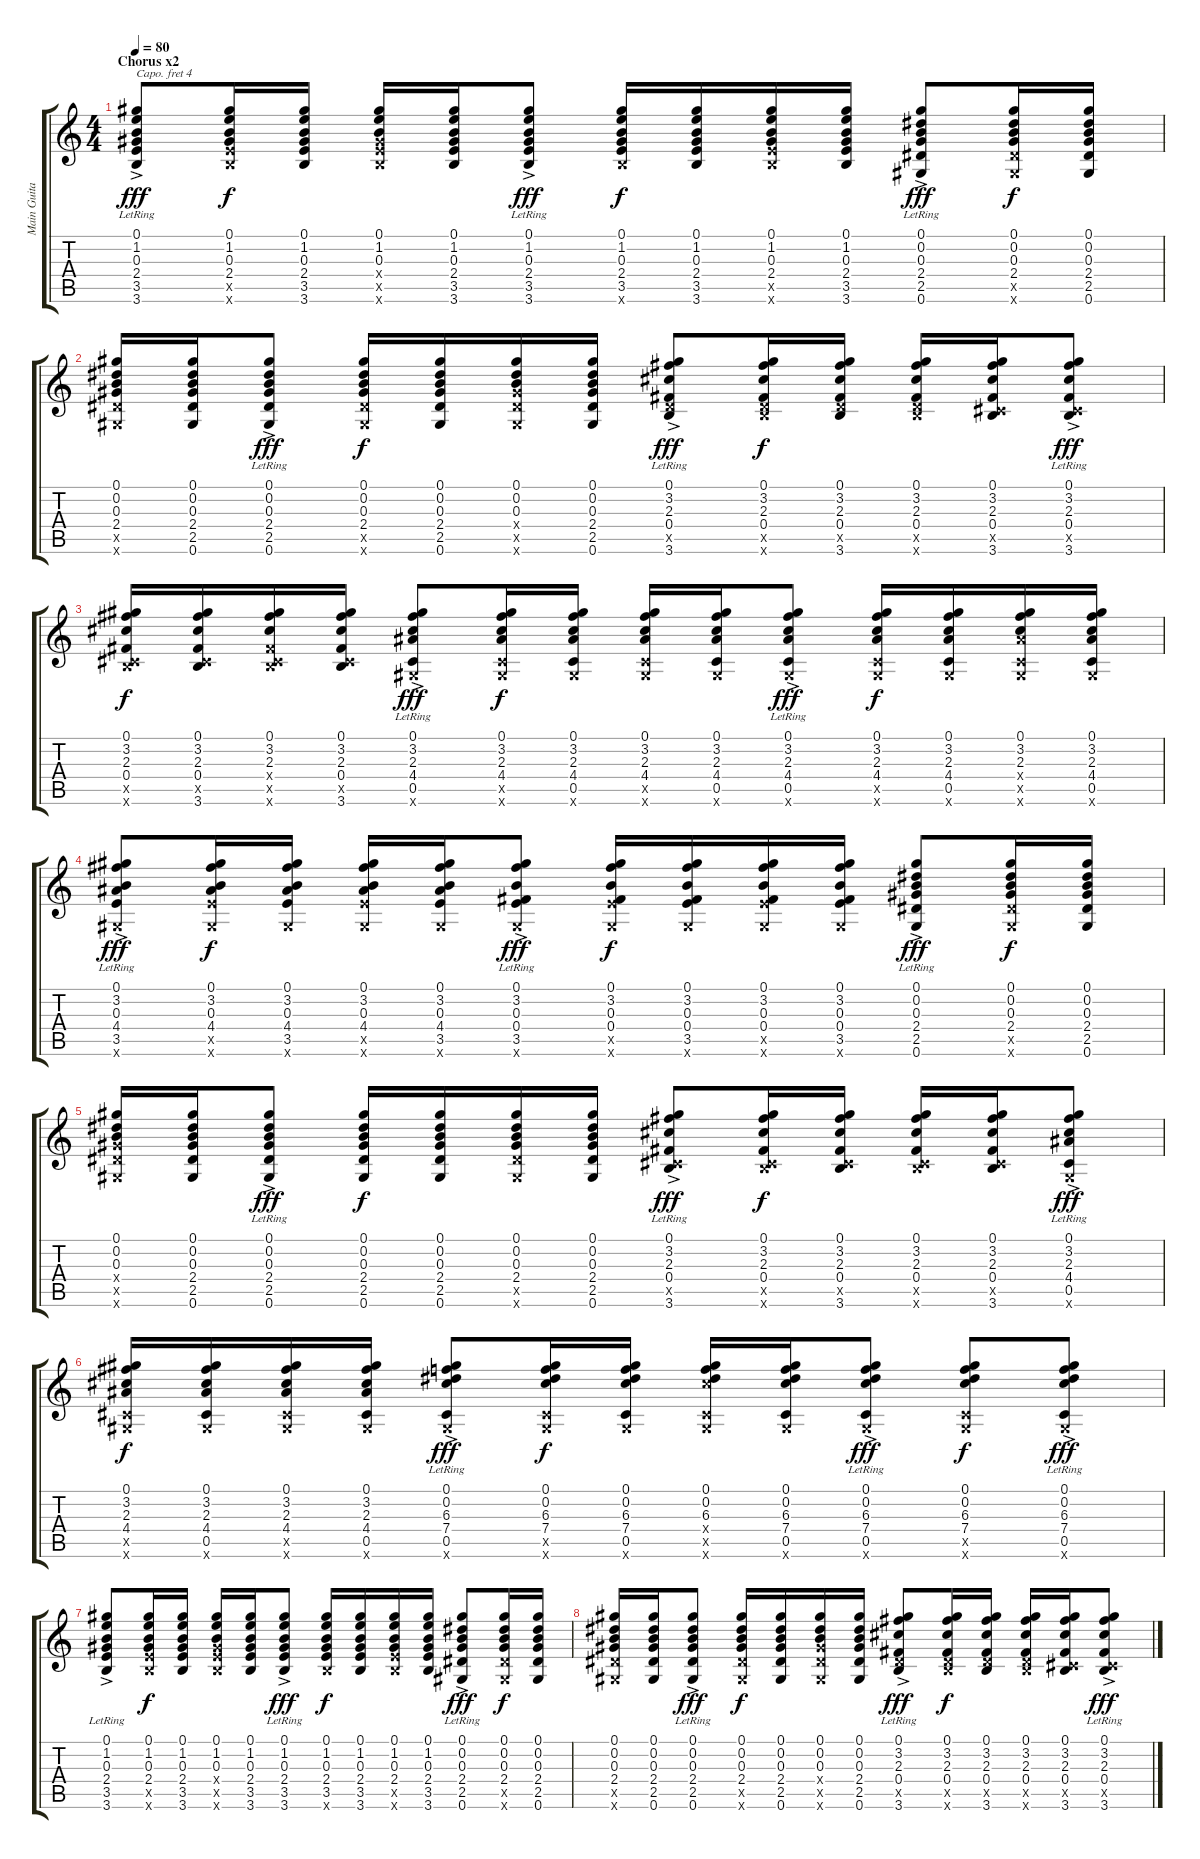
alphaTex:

\track ("Main Guitar" "Main Guita") {instrument acousticguitarsteel}
\staff {score tabs}
\capo 4
\tuning (E4 B3 G3 D3 A2 E2) {hide}
\ts (4 4)
\section ("" "Chorus x2")
\tempo 80
\clef g2
\ks c
(0.1{ac lr} 1.2{ac lr} 0.3{ac lr} 2.4{ac lr} 3.5{ac lr} 3.6{ac lr}).8{dy fff} (0.1 1.2 0.3 2.4 3.5{x} 3.6{x}).16{dy f} (0.1 1.2 0.3 2.4 3.5 3.6).16 (0.1 1.2 0.3 2.4{x} 3.5{x} 3.6{x}).16 (0.1 1.2 0.3 2.4 3.5 3.6).16 (0.1{ac lr} 1.2{ac lr} 0.3{ac lr} 2.4{ac lr} 3.5{ac lr} 3.6{ac lr}).8{dy fff} (0.1 1.2 0.3 2.4 3.5 3.6{x}).16{dy f} (0.1 1.2 0.3 2.4 3.5 3.6).16 (0.1 1.2 0.3 2.4 3.5{x} 3.6{x}).16 (0.1 1.2 0.3 2.4 3.5 3.6).16 (0.1{ac lr} 0.2{ac lr} 0.3{ac lr} 2.4{ac lr} 2.5{ac lr} 0.6{ac lr}).8{dy fff} (0.1 0.2 0.3 2.4 2.5{x} 0.6{x}).16{dy f} (0.1 0.2 0.3 2.4 2.5 0.6).16 |
(0.1 0.2 0.3 2.4 2.5{x} 0.6{x}).16 (0.1 0.2 0.3 2.4 2.5 0.6).16 (0.1{ac lr} 0.2{ac lr} 0.3{ac lr} 2.4{ac lr} 2.5{ac lr} 0.6{ac lr}).8{dy fff} (0.1 0.2 0.3 2.4 2.5{x} 0.6{x}).16{dy f} (0.1 0.2 0.3 2.4 2.5 0.6).16 (0.1 0.2 0.3 2.4{x} 2.5{x} 0.6{x}).16 (0.1 0.2 0.3 2.4 2.5 0.6).16 (0.1{ac lr} 3.2{ac lr} 2.3{ac lr} 0.4{ac lr} 2.5{ac x} 3.6{ac lr}).8{dy fff} (0.1 3.2 2.3 0.4 2.5{x} 3.6{x}).16{dy f} (0.1 3.2 2.3 0.4 2.5{x} 3.6).16 (0.1 3.2 2.3 0.4 2.5{x} 3.6{x}).16 (0.1 3.2 2.3 0.4 0.5{x} 3.6).16 (0.1{ac lr} 3.2{ac lr} 2.3{ac lr} 0.4{ac lr} 0.5{ac x} 3.6{ac lr}).8{dy fff} |
(0.1 3.2 2.3 0.4 0.5{x} 3.6{x}).16{dy f} (0.1 3.2 2.3 0.4 0.5{x} 3.6).16 (0.1 3.2 2.3 0.4{x} 0.5{x} 3.6{x}).16 (0.1 3.2 2.3 0.4 0.5{x} 3.6).16 (0.1{ac lr} 3.2{ac lr} 2.3{ac lr} 4.4{ac lr} 0.5{ac lr} 0.6{ac x}).8{dy fff} (0.1 3.2 2.3 4.4 0.5{x} 0.6{x}).16{dy f} (0.1 3.2 2.3 4.4 0.5 0.6{x}).16 (0.1 3.2 2.3 4.4 0.5{x} 0.6{x}).16 (0.1 3.2 2.3 4.4 0.5 0.6{x}).16 (0.1{ac lr} 3.2{ac lr} 2.3{ac lr} 4.4{ac lr} 0.5{ac lr} 0.6{ac x}).8{dy fff} (0.1 3.2 2.3 4.4 0.5{x} 0.6{x}).16{dy f} (0.1 3.2 2.3 4.4 0.5 0.6{x}).16 (0.1 3.2 2.3 4.4{x} 0.5{x} 0.6{x}).16 (0.1 3.2 2.3 4.4 0.5 0.6{x}).16 |
(0.1{ac lr} 3.2{ac lr} 0.3{ac lr} 4.4{ac} 3.5{ac lr} 0.6{ac x}).8{dy fff} (0.1 3.2 0.3 4.4 3.5{x} 0.6{x}).16{dy f} (0.1 3.2 0.3 4.4 3.5 0.6{x}).16 (0.1 3.2 0.3 4.4 3.5{x} 0.6{x}).16 (0.1 3.2 0.3 4.4 3.5 0.6{x}).16 (0.1{ac lr} 3.2{ac lr} 0.3{ac lr} 0.4{ac lr} 3.5{ac lr} 0.6{ac x}).8{dy fff} (0.1 3.2 0.3 0.4 3.5{x} 0.6{x}).16{dy f} (0.1 3.2 0.3 0.4 3.5 0.6{x}).16 (0.1 3.2 0.3 0.4 3.5{x} 0.6{x}).16 (0.1 3.2 0.3 0.4 3.5 0.6{x}).16 (0.1{ac lr} 0.2{ac lr} 0.3{ac lr} 2.4{ac lr} 2.5{ac lr} 0.6{ac lr}).8{dy fff} (0.1 0.2 0.3 2.4 2.5{x} 0.6{x}).16{dy f} (0.1 0.2 0.3 2.4 2.5 0.6).16 |
(0.1 0.2 0.3 2.4{x} 2.5{x} 0.6{x}).16 (0.1 0.2 0.3 2.4 2.5 0.6).16 (0.1{ac lr} 0.2{ac} 0.3{ac lr} 2.4{ac lr} 2.5{ac lr} 0.6{ac lr}).8{dy fff} (0.1 0.2 0.3 2.4 2.5 0.6).16{dy f} (0.1 0.2 0.3 2.4 2.5 0.6).16 (0.1 0.2 0.3 2.4 2.5{x} 0.6{x}).16 (0.1 0.2 0.3 2.4 2.5 0.6).16 (0.1{ac lr} 3.2{ac lr} 2.3{ac lr} 0.4{ac lr} 0.5{ac x} 3.6{ac lr}).8{dy fff} (0.1 3.2 2.3 0.4 0.5{x} 3.6{x}).16{dy f} (0.1 3.2 2.3 0.4 0.5{x} 3.6).16 (0.1 3.2 2.3 0.4 0.5{x} 3.6{x}).16 (0.1 3.2 2.3 0.4 0.5{x} 3.6).16 (0.1{ac lr} 3.2{lr} 2.3{ac lr} 4.4{ac lr} 0.5{ac lr} 0.6{ac x}).8{dy fff} |
(0.1 3.2 2.3 4.4 0.5{x} 0.6{x}).16{dy f} (0.1 3.2 2.3 4.4 0.5 0.6{x}).16 (0.1 3.2 2.3 4.4 0.5{x} 0.6{x}).16 (0.1 3.2 2.3 4.4 0.5 0.6{x}).16 (0.1{ac lr} 0.2{ac lr} 6.3{ac lr} 7.4{ac lr} 0.5{ac lr} 0.6{ac x}).8{dy fff} (0.1 0.2 6.3 7.4 0.5{x} 0.6{x}).16{dy f} (0.1 0.2 6.3 7.4 0.5 0.6{x}).16 (0.1 0.2 6.3 7.4{x} 0.5{x} 0.6{x}).16 (0.1 0.2 6.3 7.4 0.5 0.6{x}).16 (0.1{ac lr} 0.2{ac lr} 6.3{ac lr} 7.4{ac lr} 0.5{ac lr} 0.6{ac x}).8{dy fff} (0.1 0.2 6.3 7.4 0.5{x} 0.6{x}).8{dy f} (0.1{ac lr} 0.2{ac lr} 6.3{ac lr} 7.4{ac lr} 0.5{ac lr} 0.6{ac x}).8{dy fff} |
(0.1{ac lr} 1.2{ac lr} 0.3{ac lr} 2.4{ac lr} 3.5{ac lr} 3.6{ac lr}).8 (0.1 1.2 0.3 2.4 3.5{x} 3.6{x}).16{dy f} (0.1 1.2 0.3 2.4 3.5 3.6).16 (0.1 1.2 0.3 2.4{x} 3.5{x} 3.6{x}).16 (0.1 1.2 0.3 2.4 3.5 3.6).16 (0.1{ac lr} 1.2{ac lr} 0.3{ac lr} 2.4{ac lr} 3.5{ac lr} 3.6{ac lr}).8{dy fff} (0.1 1.2 0.3 2.4 3.5 3.6{x}).16{dy f} (0.1 1.2 0.3 2.4 3.5 3.6).16 (0.1 1.2 0.3 2.4 3.5{x} 3.6{x}).16 (0.1 1.2 0.3 2.4 3.5 3.6).16 (0.1{ac lr} 0.2{ac lr} 0.3{ac lr} 2.4{ac lr} 2.5{ac lr} 0.6{ac lr}).8{dy fff} (0.1 0.2 0.3 2.4 2.5{x} 0.6{x}).16{dy f} (0.1 0.2 0.3 2.4 2.5 0.6).16 |
(0.1 0.2 0.3 2.4 2.5{x} 0.6{x}).16 (0.1 0.2 0.3 2.4 2.5 0.6).16 (0.1{ac lr} 0.2{ac lr} 0.3{ac lr} 2.4{ac lr} 2.5{ac lr} 0.6{ac lr}).8{dy fff} (0.1 0.2 0.3 2.4 2.5{x} 0.6{x}).16{dy f} (0.1 0.2 0.3 2.4 2.5 0.6).16 (0.1 0.2 0.3 2.4{x} 2.5{x} 0.6{x}).16 (0.1 0.2 0.3 2.4 2.5 0.6).16 (0.1{ac lr} 3.2{ac lr} 2.3{ac lr} 0.4{ac lr} 2.5{ac x} 3.6{ac lr}).8{dy fff} (0.1 3.2 2.3 0.4 2.5{x} 3.6{x}).16{dy f} (0.1 3.2 2.3 0.4 2.5{x} 3.6).16 (0.1 3.2 2.3 0.4 2.5{x} 3.6{x}).16 (0.1 3.2 2.3 0.4 0.5{x} 3.6).16 (0.1{ac lr} 3.2{ac lr} 2.3{ac lr} 0.4{ac lr} 0.5{ac x} 3.6{ac lr}).8{dy fff}
